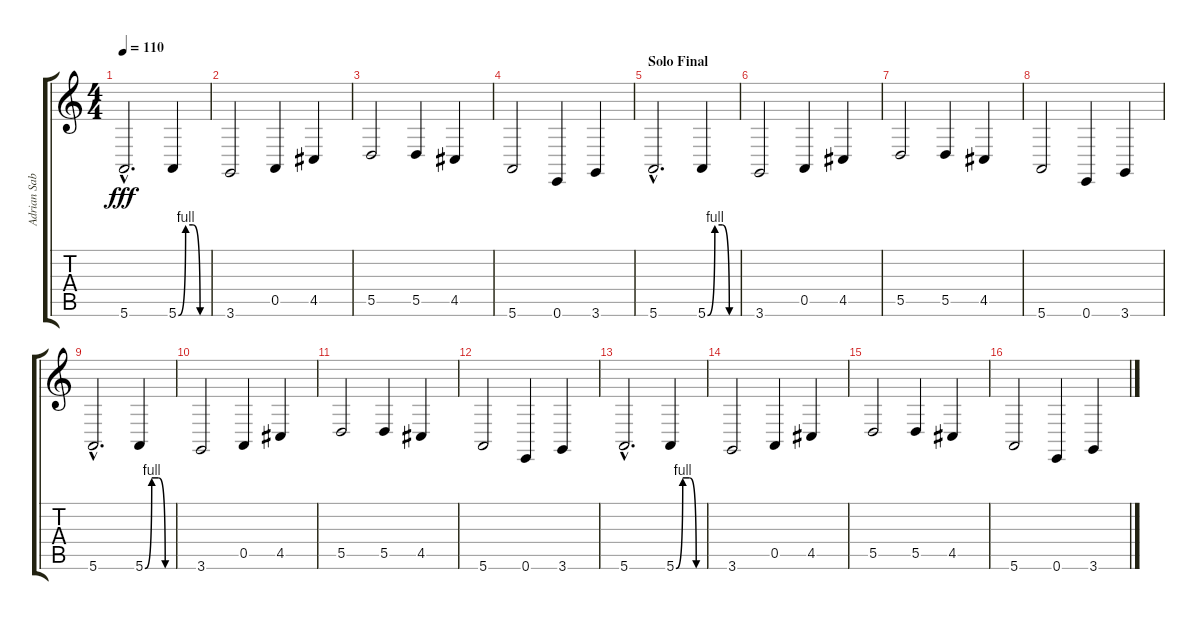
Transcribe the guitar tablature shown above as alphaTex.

\track ("Adrian Sabbath" "Adrian Sab") {instrument cello}
\staff {score tabs}
\tuning (E4 B3 G3 D3 A2 E2) {hide}
\ts (4 4)
\tempo 110
\clef g2
\ks c
5.6{hac}.2{d dy fff} 5.6{be (custom 0 0 15 4 30 4 45 0 60 0)}.4 |
3.6.2 0.5.4 4.5.4 |
5.5.2 5.5.4 4.5.4 |
5.6.2 0.6.4 3.6.4 |
\section ("" "Solo Final")
5.6{hac}.2{d} 5.6{be (custom 0 0 15 4 30 4 45 0 60 0)}.4 |
3.6.2 0.5.4 4.5.4 |
5.5.2 5.5.4 4.5.4 |
5.6.2 0.6.4 3.6.4 |
5.6{hac}.2{d} 5.6{be (custom 0 0 15 4 30 4 45 0 60 0)}.4 |
3.6.2 0.5.4 4.5.4 |
5.5.2 5.5.4 4.5.4 |
5.6.2 0.6.4 3.6.4 |
5.6{hac}.2{d} 5.6{be (custom 0 0 15 4 30 4 45 0 60 0)}.4 |
3.6.2 0.5.4 4.5.4 |
5.5.2 5.5.4 4.5.4 |
5.6.2 0.6.4 3.6.4
